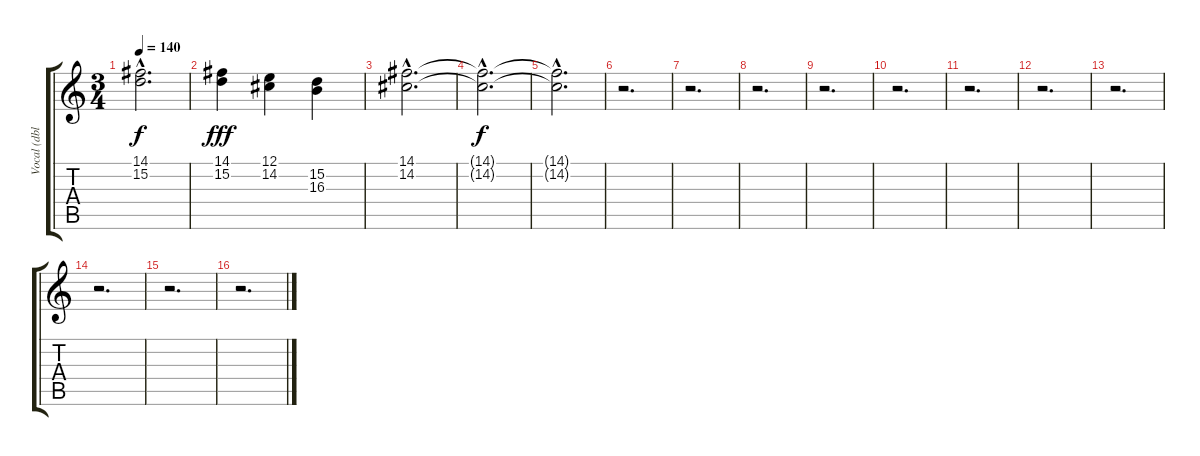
\track ("Vocal (dbl track)" "Vocal (dbl") {instrument trombone}
\staff {score tabs}
\tuning (E4 B3 G3 D3 A2 E2) {hide}
\ts (3 4)
\tempo 140
\clef g2
\ks c
(14.1{hac t} 15.2{hac t}).2{d dy f} |
(14.1 15.2).4{dy fff} (12.1 14.2).4 (15.2 16.3).4 |
(14.1{hac} 14.2{hac}).2{d} |
(14.1{hac t} 14.2{hac t}).2{d dy f} |
(14.1{hac t} 14.2{hac t}).2{d} |
r.2{d} |
r.2{d} |
r.2{d} |
r.2{d} |
r.2{d} |
r.2{d} |
r.2{d} |
r.2{d} |
r.2{d} |
r.2{d} |
r.2{d}
